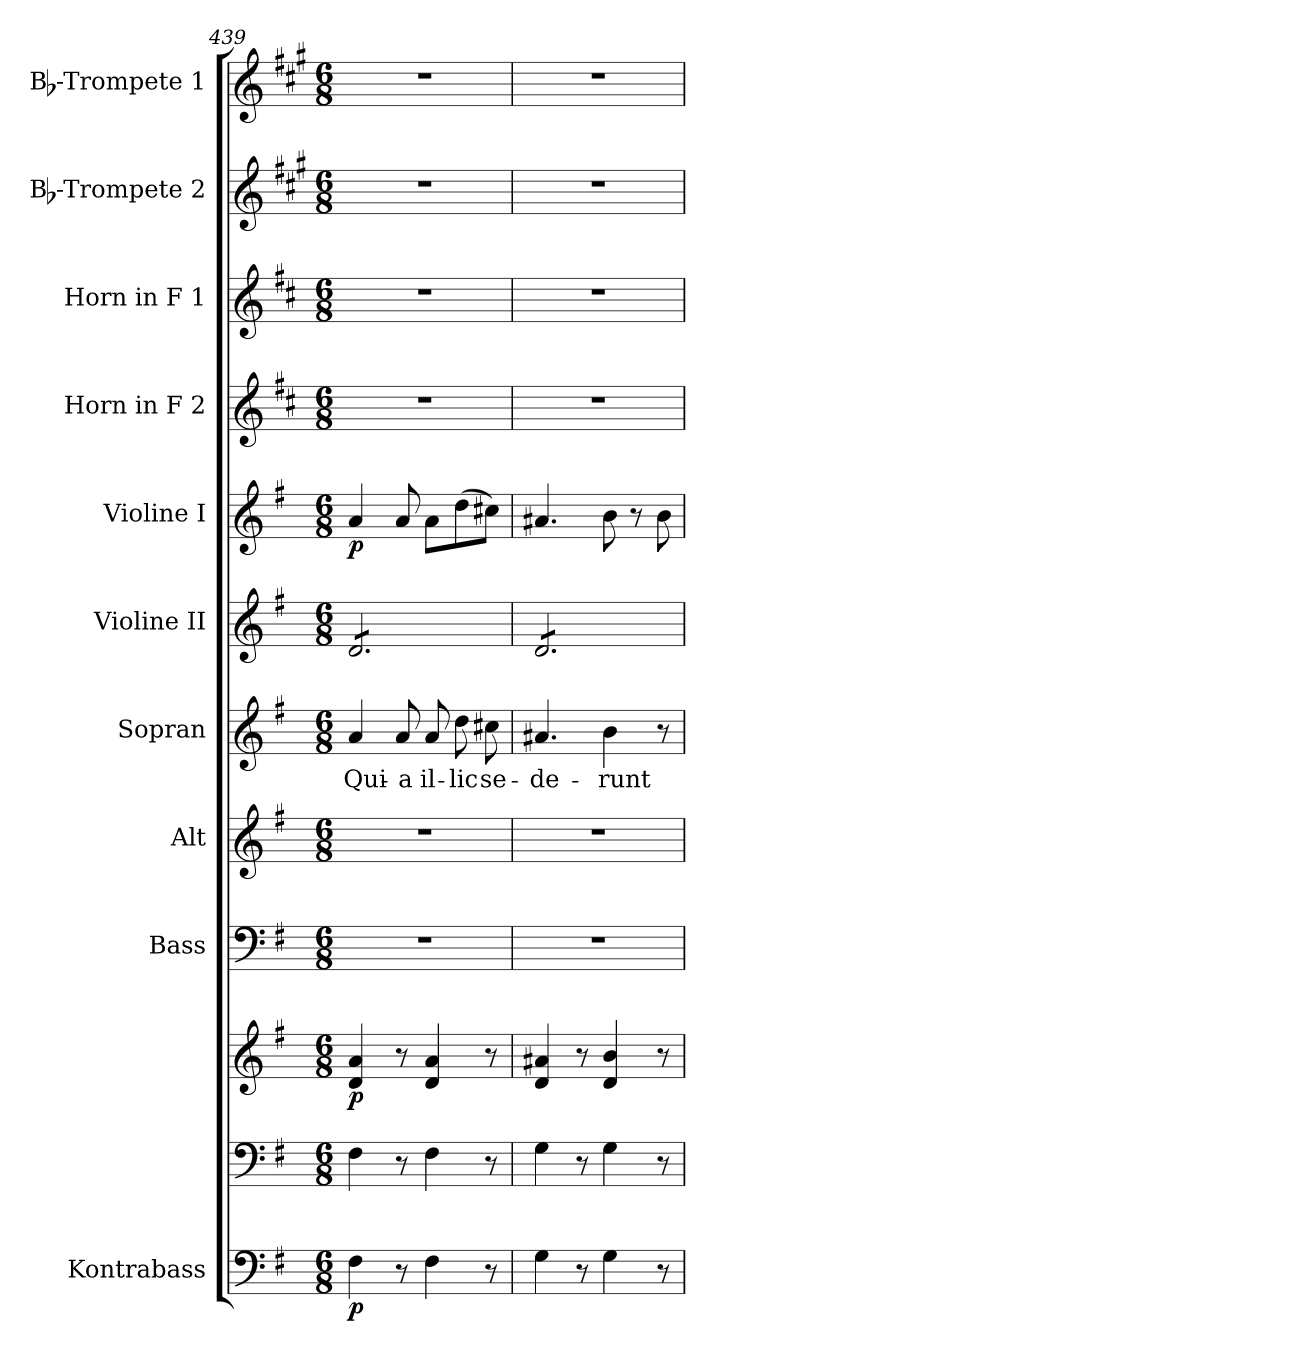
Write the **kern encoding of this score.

**kern	**dynam	**kern	**kern	**dynam	**kern	**kern	**kern	**text	**kern	**kern	**dynam	**kern	**kern	**kern	**kern
*part11	*part11	*part10	*part10	*part10	*part9	*part8	*part7	*part7	*part6	*part5	*part5	*part4	*part3	*part2	*part1
*staff12	*staff12	*staff11	*staff10	*staff10/11	*staff9	*staff8	*staff7	*staff7	*staff6	*staff5	*staff5	*staff4	*staff3	*staff2	*staff1
*I"Kontrabass	*	*	*	*	*I"Bass	*I"Alt	*I"Sopran	*	*I"Violine II	*I"Violine I	*	*I"Horn in F 2	*I"Horn in F 1	*I"Bb-Trompete 2	*I"Bb-Trompete 1
*I'Kb.	*	*	*	*	*I'B.	*I'A.	*I'S.	*	*I'Vl. II	*I'Vl. I	*	*	*	*I'Bb Trp. 2	*I'Bb Trp. 1
!!LO:PB:g=z
*clefF4	*	*clefF4	*clefG2	*	*clefF4	*clefG2	*clefG2	*	*clefG2	*clefG2	*	*clefG2	*clefG2	*clefG2	*clefG2
*ITrd7c12	*	*	*	*	*	*	*	*	*	*	*	*ITrd4c7	*ITrd4c7	*ITrd1c2	*ITrd1c2
*k[f#]	*	*k[f#]	*k[f#]	*	*k[f#]	*k[f#]	*k[f#]	*	*k[f#]	*k[f#]	*	*k[f#]	*k[f#]	*k[f#]	*k[f#]
*G:	*	*G:	*G:	*	*G:	*G:	*G:	*	*G:	*G:	*	*G:	*G:	*G:	*G:
*M6/8	*	*M6/8	*M6/8	*	*M6/8	*M6/8	*M6/8	*	*M6/8	*M6/8	*	*M6/8	*M6/8	*M6/8	*M6/8
=439	=439	=439	=439	=439	=439	=439	=439	=439	=439	=439	=439	=439	=439	=439	=439
!	!LO:DY:b	!	!	!LO:DY:b	!	!	!	!LO:LY:b	!	!	!LO:DY:b	!	!	!	!
*	*	*	*	*	*	*	*	*	*tremolo	*	*	*	*	*	*
4FF#\	p	4F#\	4d/ 4a/	p	2.r	2.r	4a/	Qui-	8d/L	4a/	p	2.r	2.r	2.r	2.r
.	.	.	.	.	.	.	.	.	8d/	.	.	.	.	.	.
!	!	!	!	!	!	!	!	!LO:LY:b	!	!	!	!	!	!	!
8r	.	8r	8r	.	.	.	8a/	-a	8d/	8a/	.	.	.	.	.
!	!	!	!	!	!	!	!	!LO:LY:b	!	!	!	!	!	!	!
4FF#\	.	4F#\	4d/ 4a/	.	.	.	8a/	il-	8d/	8a\L	.	.	.	.	.
!	!	!	!	!	!	!	!	!LO:LY:b	!	!	!	!	!	!	!
.	.	.	.	.	.	.	8dd\	-lic	8d/	(>8dd\	.	.	.	.	.
!	!	!	!	!	!	!	!	!LO:LY:b	!	!	!	!	!	!	!
8r	.	8r	8r	.	.	.	8cc#X\	se-	8d/J	8cc#X\J)	.	.	.	.	.
=440	=440	=440	=440	=440	=440	=440	=440	=440	=440	=440	=440	=440	=440	=440	=440
!	!	!	!	!	!	!	!	!LO:LY:b	!	!	!	!	!	!	!
4GG\	.	4G\	4d/ 4a#X/	.	2.r	2.r	4.a#X/	-de-	8d/L	4.a#X/	.	2.r	2.r	2.r	2.r
.	.	.	.	.	.	.	.	.	8d/	.	.	.	.	.	.
8r	.	8r	8r	.	.	.	.	.	8d/	.	.	.	.	.	.
!	!	!	!	!	!	!	!	!LO:LY:b	!	!	!	!	!	!	!
4GG\	.	4G\	4d/ 4b/	.	.	.	4b\	-runt	8d/	8b\	.	.	.	.	.
.	.	.	.	.	.	.	.	.	8d/	8r	.	.	.	.	.
8r	.	8r	8r	.	.	.	8r	.	8d/J	8b\	.	.	.	.	.
*	*	*	*	*	*	*	*	*	*Xtremolo	*	*	*	*	*	*
=	=	=	=	=	=	=	=	=	=	=	=	=	=	=	=
*-	*-	*-	*-	*-	*-	*-	*-	*-	*-	*-	*-	*-	*-	*-	*-
